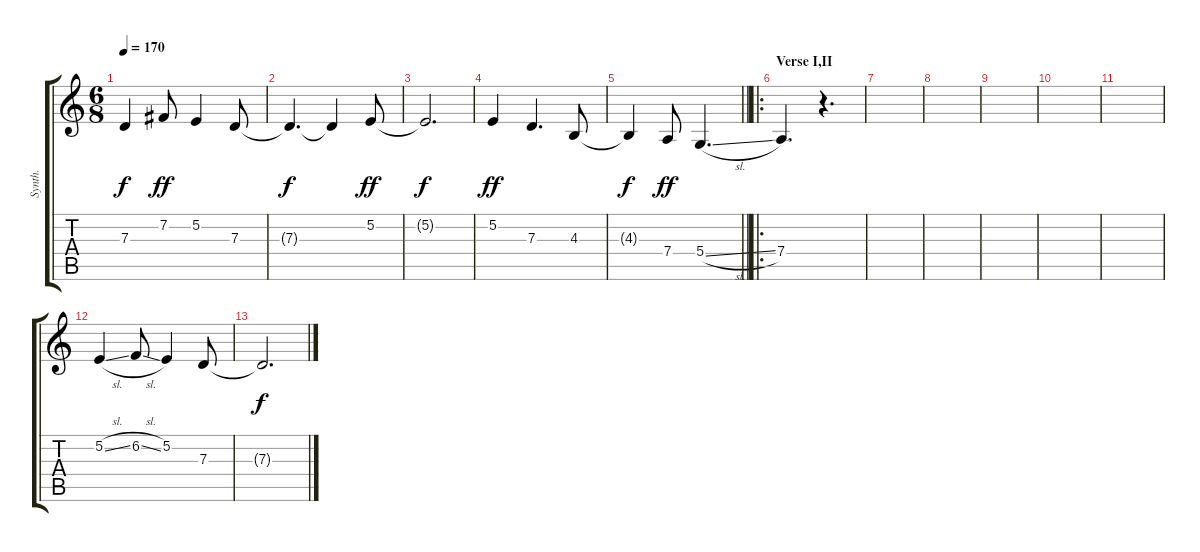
\track ("Synth." "Synth.") {instrument synthbrass1}
\staff {score tabs}
\tuning (E4 B3 G3 D3 A2 E2) {hide}
\ts (6 8)
\tempo 170
\clef g2
\ks c
7.3{t}.4{dy f} 7.2.8{dy ff} 5.2.4 7.3.8 |
7.3{t}.4{d dy f} 7.3{t}.4 5.2.8{dy ff} |
5.2{t}.2{d dy f} |
5.2.4{dy ff} 7.3.4{d} 4.3.8 |
\barLineRight lightlight
4.3{t}.4{dy f} 7.4.8{dy ff} 5.4{sl}.4{d} |
\ro
\section ("" "Verse I,II")
7.4.4{d} r.4{d} |
|
|
|
|
|
5.2{sl}.4 6.2{sl}.8 5.2.4 7.3.8 |
7.3{t}.2{d dy f}
